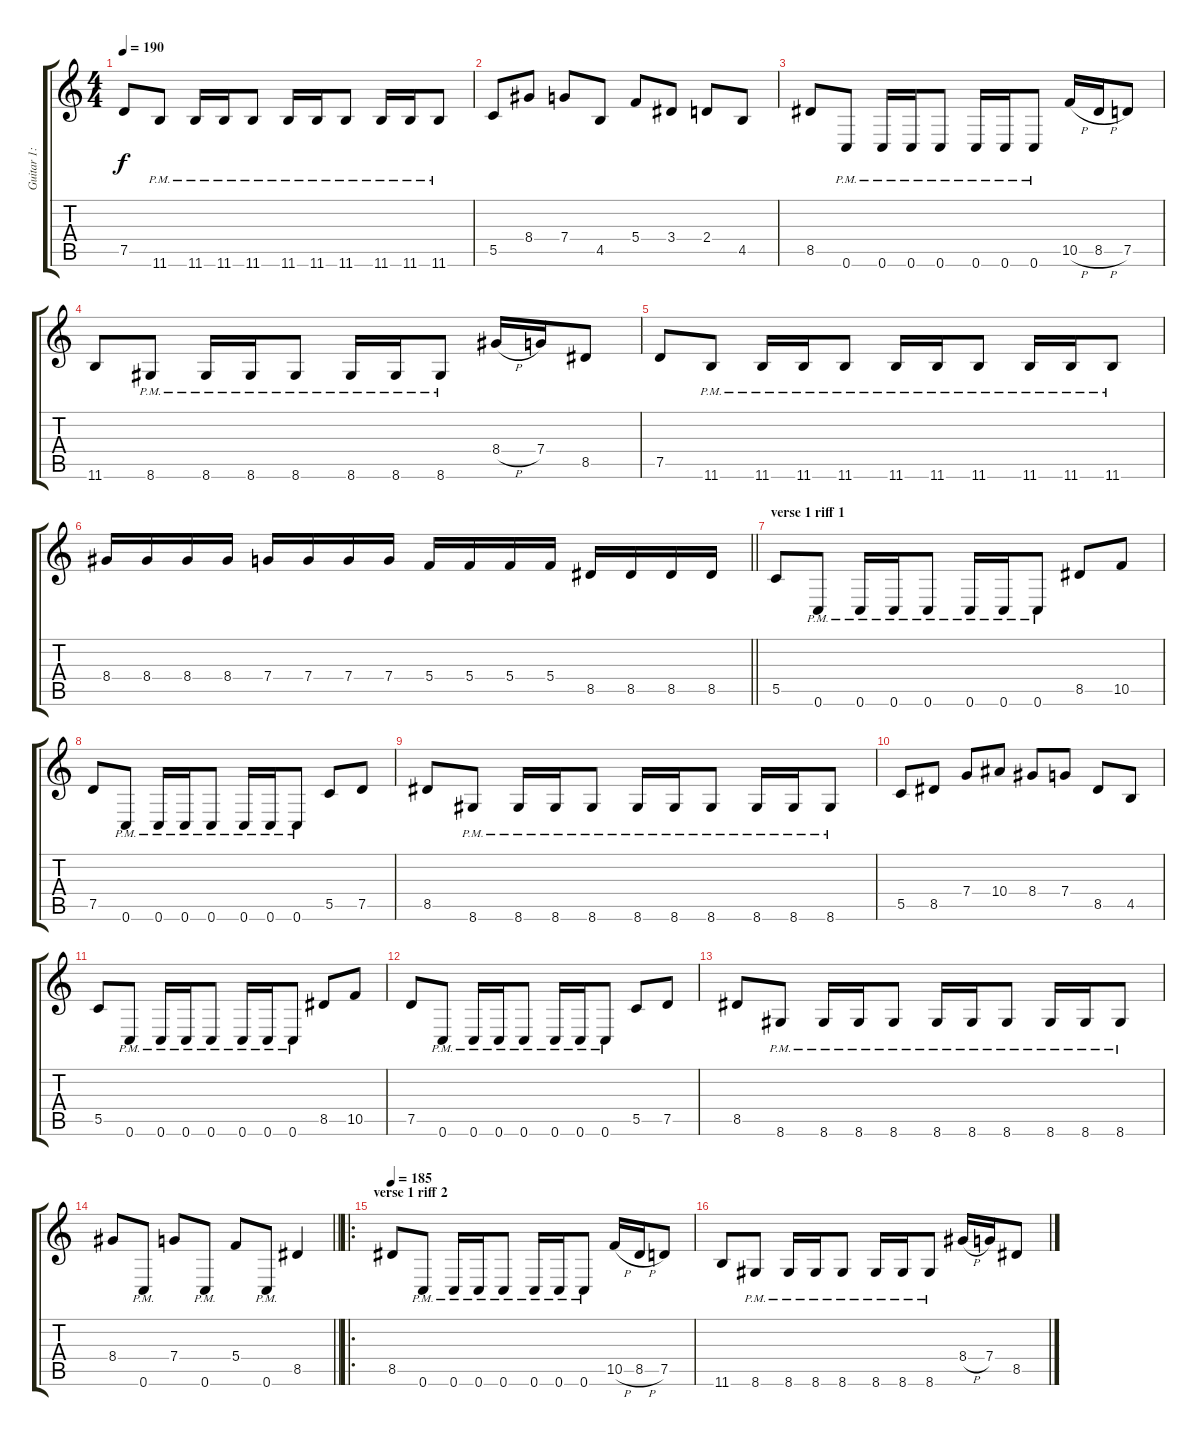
\track ("Guitar 1: Simon" "Guitar 1: ") {instrument distortionguitar}
\staff {score tabs}
\tuning (D4 A3 F3 C3 G2 C2) {hide}
\ts (4 4)
\tempo 190
\clef g2
\ks c
7.5.8{dy f} 11.6{pm}.8 11.6{pm}.16 11.6{pm}.16 11.6{pm}.8 11.6{pm}.16 11.6{pm}.16 11.6{pm}.8 11.6{pm}.16 11.6{pm}.16 11.6{pm}.8 |
5.5.8 8.4.8 7.4.8 4.5.8 5.4.8 3.4.8 2.4.8 4.5.8 |
8.5.8 0.6{pm}.8 0.6{pm}.16 0.6{pm}.16 0.6{pm}.8 0.6{pm}.16 0.6{pm}.16 0.6{pm}.8 10.5{h}.16 8.5{h}.16 7.5.8 |
11.6.8 8.6{pm}.8 8.6{pm}.16 8.6{pm}.16 8.6{pm}.8 8.6{pm}.16 8.6{pm}.16 8.6{pm}.8 8.4{h}.16 7.4.16 8.5.8 |
7.5.8 11.6{pm}.8 11.6{pm}.16 11.6{pm}.16 11.6{pm}.8 11.6{pm}.16 11.6{pm}.16 11.6{pm}.8 11.6{pm}.16 11.6{pm}.16 11.6{pm}.8 |
\barLineRight lightlight
8.4.16 8.4.16 8.4.16 8.4.16 7.4.16 7.4.16 7.4.16 7.4.16 5.4.16 5.4.16 5.4.16 5.4.16 8.5.16 8.5.16 8.5.16 8.5.16 |
\section ("" "verse 1 riff 1")
5.5.8 0.6{pm}.8 0.6{pm}.16 0.6{pm}.16 0.6{pm}.8 0.6{pm}.16 0.6{pm}.16 0.6{pm}.8 8.5.8 10.5.8 |
7.5.8 0.6{pm}.8 0.6{pm}.16 0.6{pm}.16 0.6{pm}.8 0.6{pm}.16 0.6{pm}.16 0.6{pm}.8 5.5.8 7.5.8 |
8.5.8 8.6{pm}.8 8.6{pm}.16 8.6{pm}.16 8.6{pm}.8 8.6{pm}.16 8.6{pm}.16 8.6{pm}.8 8.6{pm}.16 8.6{pm}.16 8.6{pm}.8 |
5.5.8 8.5.8 7.4.8 10.4.8 8.4.8 7.4.8 8.5.8 4.5.8 |
5.5.8 0.6{pm}.8 0.6{pm}.16 0.6{pm}.16 0.6{pm}.8 0.6{pm}.16 0.6{pm}.16 0.6{pm}.8 8.5.8 10.5.8 |
7.5.8 0.6{pm}.8 0.6{pm}.16 0.6{pm}.16 0.6{pm}.8 0.6{pm}.16 0.6{pm}.16 0.6{pm}.8 5.5.8 7.5.8 |
8.5.8 8.6{pm}.8 8.6{pm}.16 8.6{pm}.16 8.6{pm}.8 8.6{pm}.16 8.6{pm}.16 8.6{pm}.8 8.6{pm}.16 8.6{pm}.16 8.6{pm}.8 |
\barLineRight lightlight
8.4.8 0.6{pm}.8 7.4.8 0.6{pm}.8 5.4.8 0.6{pm}.8 8.5.4 |
\ro
\section ("" "verse 1 riff 2")
\tempo 185
8.5.8 0.6{pm}.8 0.6{pm}.16 0.6{pm}.16 0.6{pm}.8 0.6{pm}.16 0.6{pm}.16 0.6{pm}.8 10.5{h}.16 8.5{h}.16 7.5.8 |
11.6.8 8.6{pm}.8 8.6{pm}.16 8.6{pm}.16 8.6{pm}.8 8.6{pm}.16 8.6{pm}.16 8.6{pm}.8 8.4{h}.16 7.4.16 8.5.8
